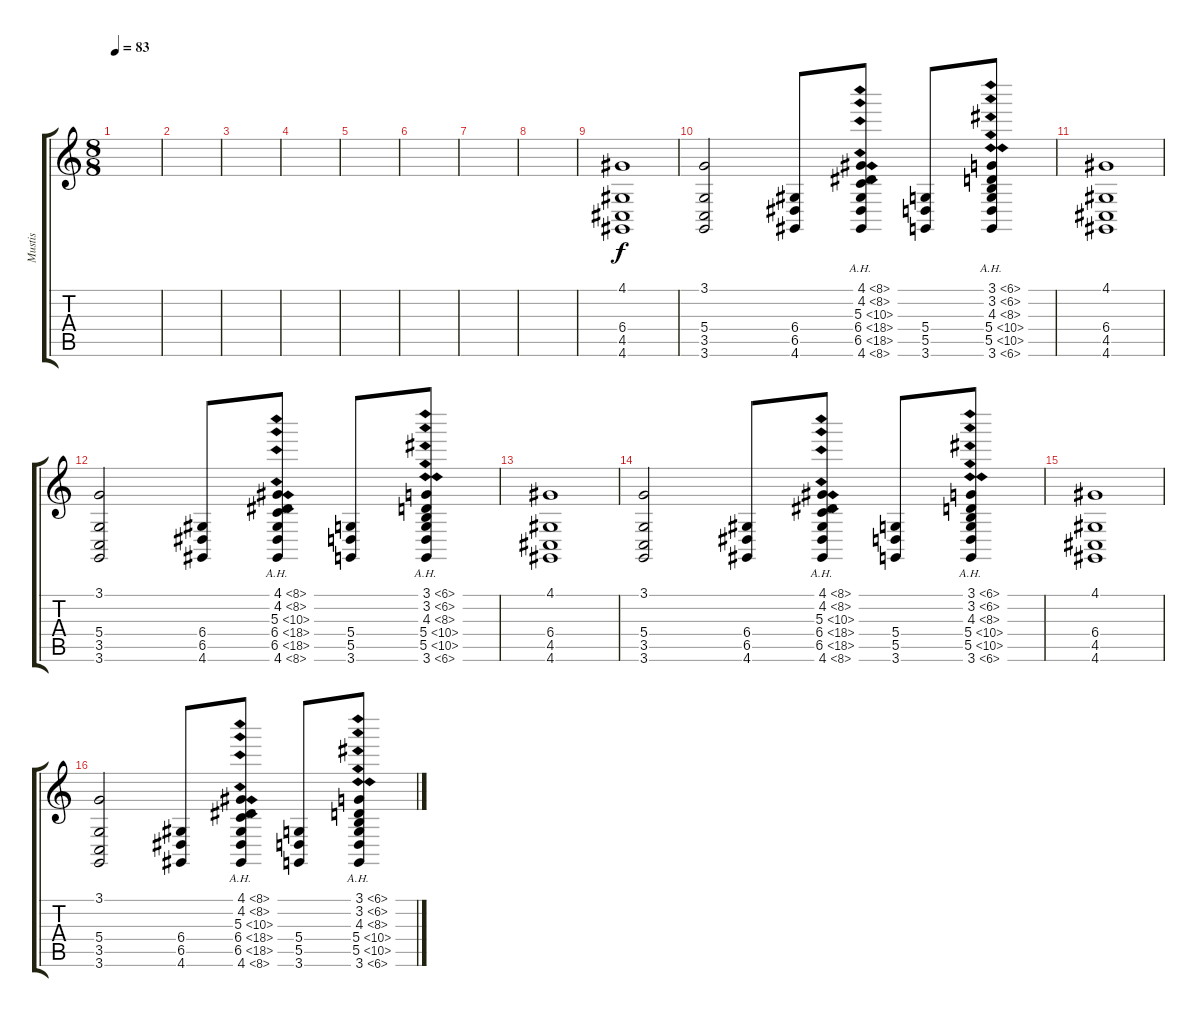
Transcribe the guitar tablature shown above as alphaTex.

\track ("Mustis" "Mustis") {instrument synthstrings1}
\staff {score tabs}
\tuning (E4 B3 G3 D3 A2 E2) {hide}
\ts (8 8)
\tempo 83
\clef g2
\ks c
|
|
|
|
|
|
|
|
(4.1 6.4 4.5 4.6).1 |
(3.1 5.4 3.5 3.6).2 (6.4 6.5 4.6).8 (4.1{ah 4} 4.2{ah 4} 5.3{ah 5} 6.4{ah 12} 6.5{ah 12} 4.6{ah 4}).8 (5.4 5.5 3.6).8 (3.1{ah 3} 3.2{ah 3} 4.3{ah 4} 5.4{ah 5} 5.5{ah 5} 3.6{ah 3}).8 |
(4.1 6.4 4.5 4.6).1 |
(3.1 5.4 3.5 3.6).2 (6.4 6.5 4.6).8 (4.1{ah 4} 4.2{ah 4} 5.3{ah 5} 6.4{ah 12} 6.5{ah 12} 4.6{ah 4}).8 (5.4 5.5 3.6).8 (3.1{ah 3} 3.2{ah 3} 4.3{ah 4} 5.4{ah 5} 5.5{ah 5} 3.6{ah 3}).8 |
(4.1 6.4 4.5 4.6).1 |
(3.1 5.4 3.5 3.6).2 (6.4 6.5 4.6).8 (4.1{ah 4} 4.2{ah 4} 5.3{ah 5} 6.4{ah 12} 6.5{ah 12} 4.6{ah 4}).8 (5.4 5.5 3.6).8 (3.1{ah 3} 3.2{ah 3} 4.3{ah 4} 5.4{ah 5} 5.5{ah 5} 3.6{ah 3}).8 |
(4.1 6.4 4.5 4.6).1 |
(3.1 5.4 3.5 3.6).2 (6.4 6.5 4.6).8 (4.1{ah 4} 4.2{ah 4} 5.3{ah 5} 6.4{ah 12} 6.5{ah 12} 4.6{ah 4}).8 (5.4 5.5 3.6).8 (3.1{ah 3} 3.2{ah 3} 4.3{ah 4} 5.4{ah 5} 5.5{ah 5} 3.6{ah 3}).8
